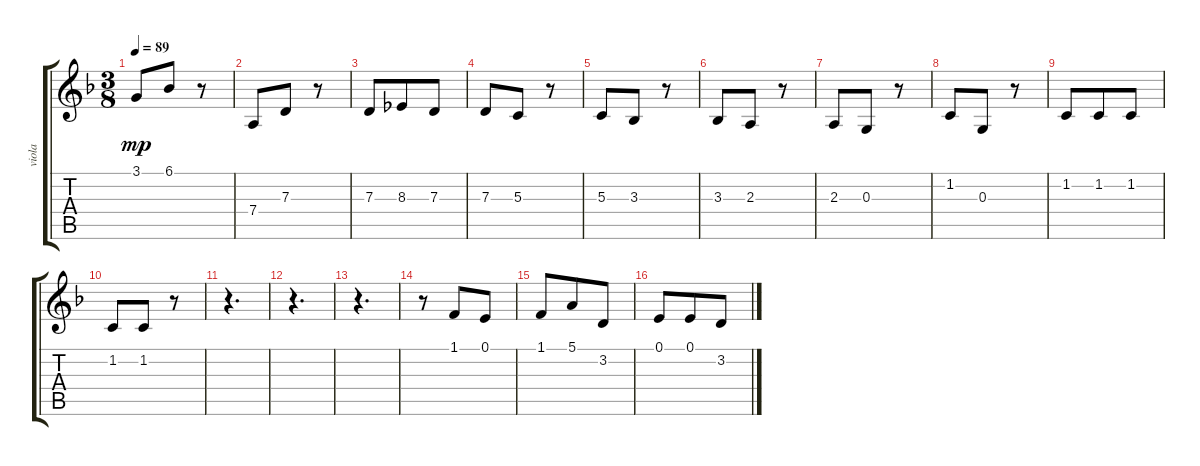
\track ("viola" "viola") {instrument stringensemble1}
\staff {score tabs}
\tuning (E4 B3 G3 D3 A2 E2) {hide}
\ts (3 8)
\tempo 89
\clef g2
\ks dminor
3.1.8{dy mp} 6.1.8 r.8 |
7.4.8 7.3.8 r.8 |
7.3.8 8.3.8 7.3.8 |
7.3.8 5.3.8 r.8 |
5.3.8 3.3.8 r.8 |
3.3.8 2.3.8 r.8 |
2.3.8 0.3.8 r.8 |
1.2.8 0.3.8 r.8 |
1.2.8 1.2.8 1.2.8 |
1.2.8 1.2.8 r.8 |
r.4{d} |
r.4{d} |
r.4{d} |
r.8 1.1.8 0.1.8 |
1.1.8 5.1.8 3.2.8 |
0.1.8 0.1.8 3.2.8
